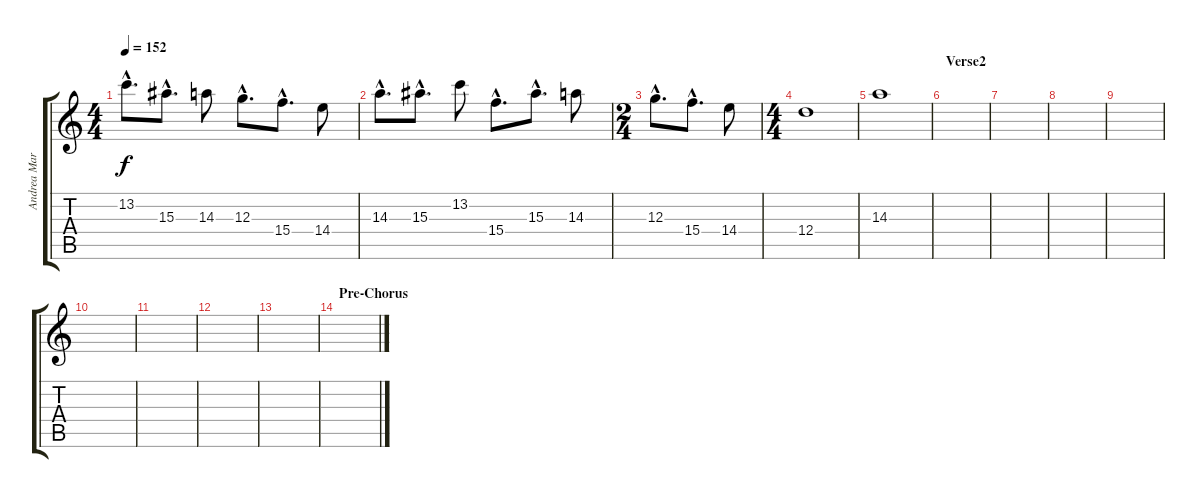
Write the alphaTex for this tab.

\track ("Andrea Martongelli" "Andrea Mar") {instrument overdrivenguitar}
\staff {score tabs}
\tuning (E4 B3 G3 D3 A2 E2) {hide}
\ts (4 4)
\tempo 152
\clef g2
\ks c
13.2{hac}.8{d dy f} 15.3{hac}.8{d} 14.3.8 12.3{hac}.8{d} 15.4{hac}.8{d} 14.4.8 |
14.3{hac}.8{d} 15.3{hac}.8{d} 13.2.8 15.4{hac}.8{d} 15.3{hac}.8{d} 14.3.8 |
\ts (2 4)
12.3{hac}.8{d} 15.4{hac}.8{d} 14.4.8 |
\ts (4 4)
12.4.1 |
14.3.1 |
\section ("" "Verse2")
|
|
|
|
|
|
|
|
\section ("" "Pre-Chorus")
